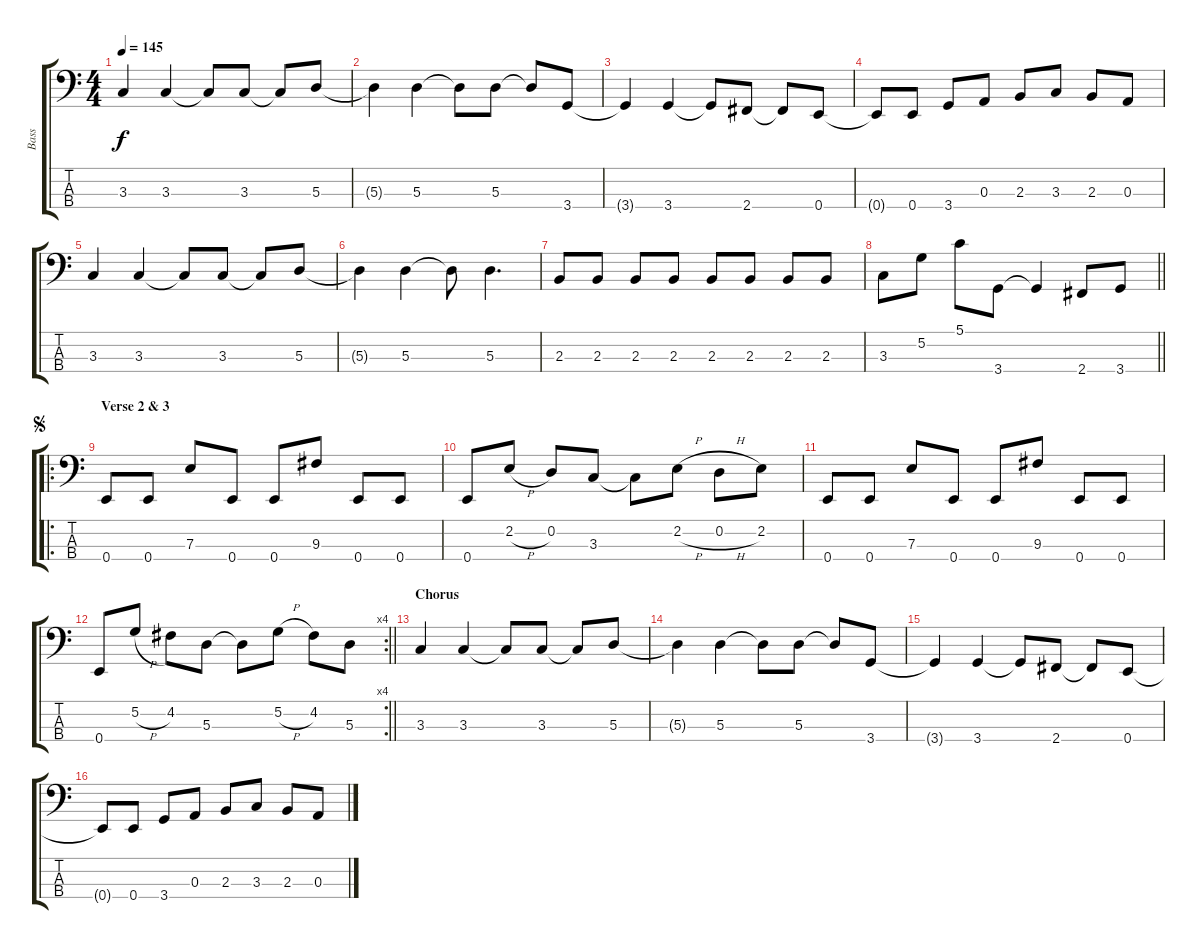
\track ("Bass" "Bass") {instrument electricbassfinger}
\staff {score tabs}
\tuning (G2 D2 A1 E1) {hide}
\ts (4 4)
\tempo 145
\clef f4
\ks c
3.3.4{dy f} 3.3.4 3.3{t}.8 3.3.8 3.3{t}.8 5.3.8 |
5.3{t}.4 5.3.4 5.3{t}.8 5.3.8 5.3{t}.8 3.4.8 |
3.4{t}.4 3.4.4 3.4{t}.8 2.4.8 2.4{t}.8 0.4.8 |
0.4{t}.8 0.4.8 3.4.8 0.3.8 2.3.8 3.3.8 2.3.8 0.3.8 |
3.3.4 3.3.4 3.3{t}.8 3.3.8 3.3{t}.8 5.3.8 |
5.3{t}.4 5.3.4 5.3{t}.8 5.3.4{d} |
2.3.8 2.3.8 2.3.8 2.3.8 2.3.8 2.3.8 2.3.8 2.3.8 |
\barLineRight lightlight
3.3.8 5.2.8 5.1.8 3.4.8 3.4{t}.4 2.4.8 3.4.8 |
\ro
\section ("" "Verse 2 & 3")
\jump segno
0.4.8 0.4.8 7.3.8 0.4.8 0.4.8 9.3.8 0.4.8 0.4.8 |
0.4.8 2.2{h}.8 0.2.8 3.3.8 3.3{t}.8 2.2{h}.8 0.2{h}.8 2.2.8 |
0.4.8 0.4.8 7.3.8 0.4.8 0.4.8 9.3.8 0.4.8 0.4.8 |
\rc 4
\barLineRight lightlight
0.4.8 5.2{h}.8 4.2.8 5.3.8 5.3{t}.8 5.2{h}.8 4.2.8 5.3.8 |
\section ("" "Chorus")
3.3.4 3.3.4 3.3{t}.8 3.3.8 3.3{t}.8 5.3.8 |
5.3{t}.4 5.3.4 5.3{t}.8 5.3.8 5.3{t}.8 3.4.8 |
3.4{t}.4 3.4.4 3.4{t}.8 2.4.8 2.4{t}.8 0.4.8 |
0.4{t}.8 0.4.8 3.4.8 0.3.8 2.3.8 3.3.8 2.3.8 0.3.8
